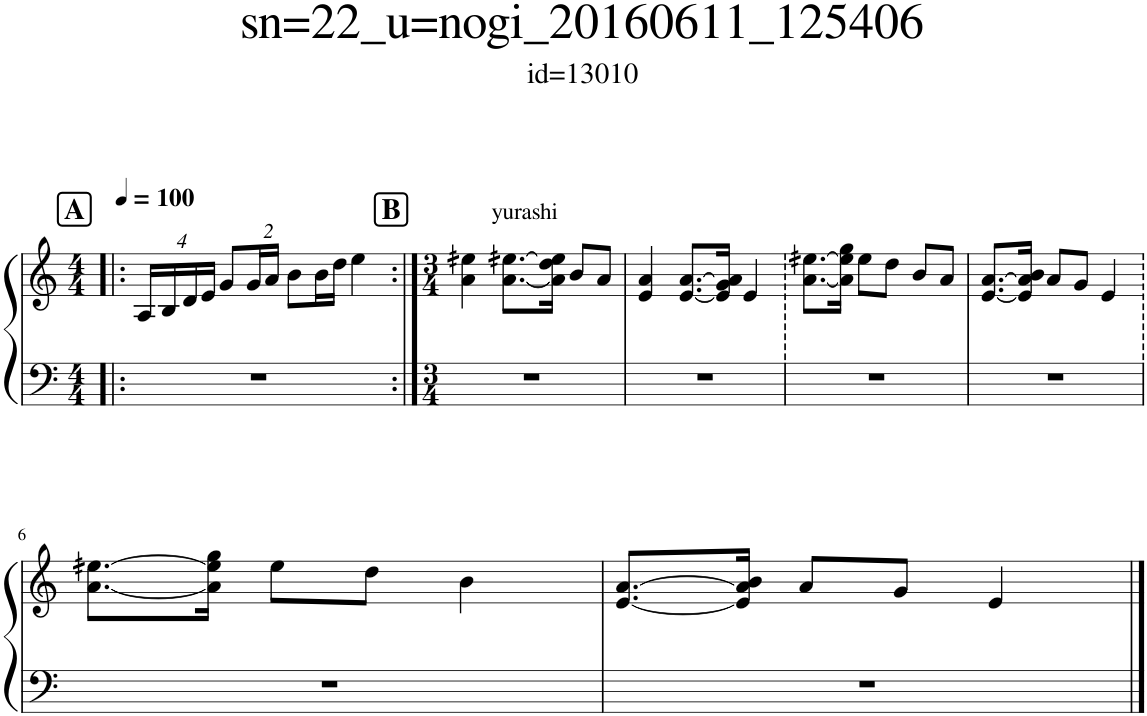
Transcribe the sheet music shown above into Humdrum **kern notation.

**kern	**kern	**text
*part1	*part1	*part1
*staff2	*staff1	*staff1
*I"ハープ	*	*
*clefF4	*clefG2	*
*k[]	*k[]	*
*M4/4	*M4/4	*
*MM100	*MM100	*
!!LO:REH:place=s1:a:B:cj:fs=14:t=A
=1!|:	=1!|:	=1!|:
1r	16A/LL	.
.	16B/	.
.	16d/	.
.	16e/JJ	.
.	8g/L	.
.	16g/L	.
.	16a/JJ	.
.	8b\L	.
.	16b\L	.
.	16dd\JJ	.
.	4ee\	.
!!LO:REH:place=s1:a:B:cj:fs=14:t=B
=2:|!	=2:|!	=2:|!
*M3/4	*M3/4	*
!	!	!LO:LY:a
2.r	4a\ 4een\	yurashi
.	[8.a\ [8.een\L	.
.	16a\] 16dd\ 16ee\]Jk	.
.	8b/L	.
.	8a/J	.
=3	=3	=3
2.r	4e/ 4a/	.
.	[8.e/ [8.a/L	.
.	16e/] 16g/ 16a/]Jk	.
.	4e/	.
=4	=4	=4
2.r	[8.a\ [8.een\L	.
.	16a\] 16ee\] 16gg\Jk	.
.	8ee\L	.
.	8dd\J	.
.	8b/L	.
.	8a/J	.
=5	=5	=5
2.r	[8.e/ [8.a/L	.
.	16e/] 16a/] 16b/Jk	.
.	8a/L	.
.	8g/J	.
.	4e/	.
!!LO:LB:g=z
=6	=6	=6
2.r	[8.a\ [8.een\L	.
.	16a\] 16ee\] 16gg\Jk	.
.	8ee\L	.
.	8dd\J	.
.	4b\	.
=7	=7	=7
2.r	[8.e/ [8.a/L	.
.	16e/] 16a/] 16b/Jk	.
.	8a/L	.
.	8g/J	.
.	4e/	.
==	==	==
*-	*-	*-
